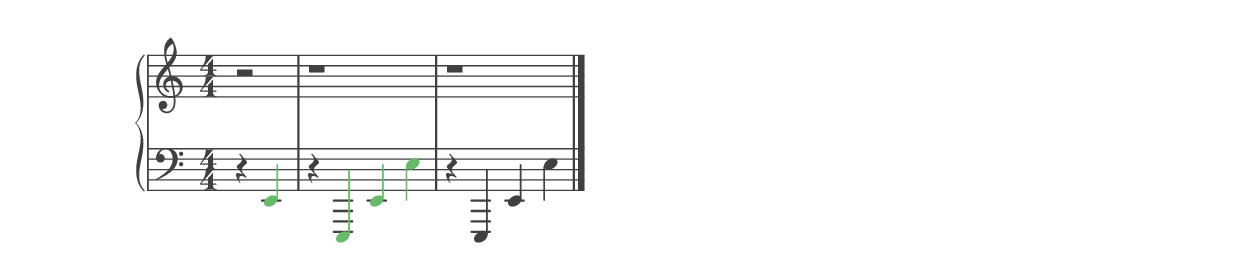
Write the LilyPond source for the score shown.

%% ----------------------------------------------------------------------------
%% Generated on: 2018 December 27
%% Note Name: E2
%% Octave: 2
%% Clef: bass
%% Filename: 027-20-2-bass-E2
%% ----------------------------------------------------------------------------

\version "2.19.82"

\include "../piano_note_colors.ly"

\header {
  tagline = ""
}

upper = {
  \clef treble
  \numericTimeSignature
  \override NoteHead.color = #colorized-note
  \override Stem.color = #colorized-note
  \override Accidental.color = #colorized-note
  % treble note in color
  r2
  % treble octave in color
  r1
  \override NoteHead.color = #default-black
  \override Stem.color = #default-black
  \override Accidental.color = #default-black
  % treble octave repeat in black
  r1
  \bar "|."
}

lower = {
  \clef bass
  \numericTimeSignature
  \override NoteHead.color = #colorized-note
  \override Stem.color = #colorized-note
  \override Accidental.color = #colorized-note
  % bass note in color
  r4 e,4
  % bass octave in color
  r4 e,,4 e,4 e4
  \override NoteHead.color = #default-black
  \override Stem.color = #default-black
  \override Accidental.color = #default-black
  % bass octave repeat in black
  r4 e,,4 e,4 e4
}

\score {
  \new PianoStaff <<
    \context Score
    \applyContext #(override-color-for-all-grobs default-black)
    \time 4/4
    \partial 2
    \new Staff = upper { \upper }
    \new Staff = lower { \lower }
  >>
  \layout { }
  \midi { }
}